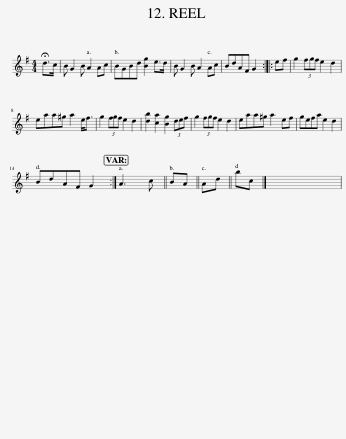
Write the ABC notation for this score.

X:1
L:1/8
M:4/4
I:linebreak $
K:G
V:1 treble
V:1
 !fermata!d>c | B G2 B A2 Ac | BGBd [Bg]2 e>d | B G2 B A2 Ac | BdAF G2 :: %5
 ef | g2 (3fgf e2 d2 |$ eaa^g a2 e<f | g2 (3fgf e2 d2 | [db]2 [ca]2 [Bg]2 (3def | %10
 g2 (3fgf e2 d2 | eaa^g a2 ef | gefa e2 d2 |$ BdAF G2 :| A3 c || %15
 BA || Ad || bc |] x8 | %19
